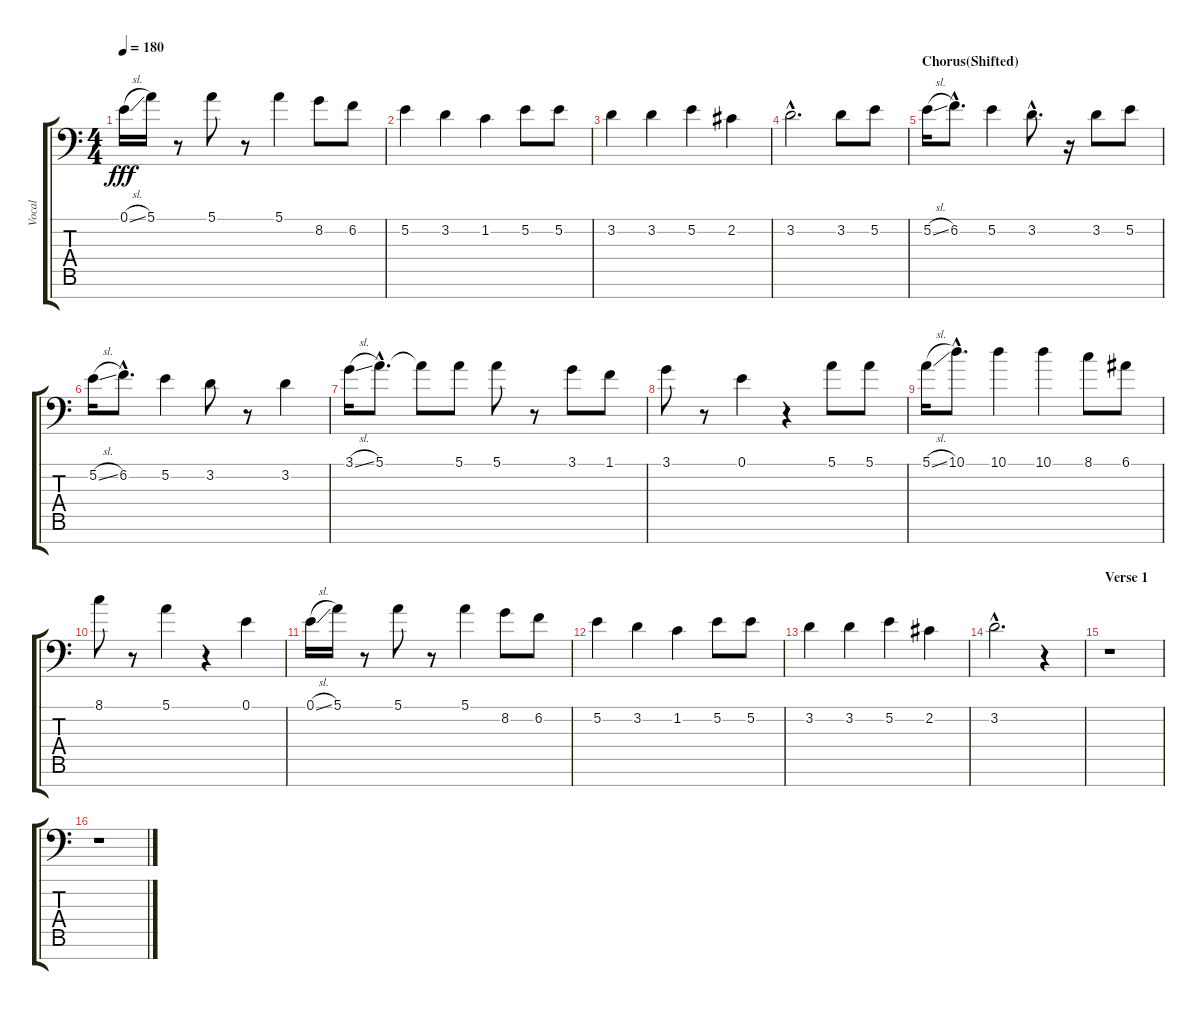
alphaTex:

\track ("Vocal" "Vocal") {instrument flute}
\staff {score tabs}
\tuning (E4 B3 G3 D3 A2 E2 C-1) {hide}
\ts (4 4)
\tempo 180
\clef f4
\ks c
0.1{sl}.16{dy fff} 5.1.16 r.8 5.1.8 r.8 5.1.4 8.2.8 6.2.8 |
5.2.4 3.2.4 1.2.4 5.2.8 5.2.8 |
3.2.4 3.2.4 5.2.4 2.2.4 |
3.2{hac}.2{d} 3.2.8 5.2.8 |
\section ("" "Chorus(Shifted)")
5.2{sl}.16 6.2{hac}.8{d} 5.2.4 3.2{hac}.8{d} r.16 3.2.8 5.2.8 |
5.2{sl}.16 6.2{hac}.8{d} 5.2.4 3.2.8 r.8 3.2.4 |
3.1{sl}.16 5.1{hac}.8{d} 5.1{t}.8 5.1.8 5.1.8 r.8 3.1.8 1.1.8 |
3.1.8 r.8 0.1.4 r.4 5.1.8 5.1.8 |
5.1{sl}.16 10.1{hac}.8{d} 10.1.4 10.1.4 8.1.8 6.1.8 |
8.1.8 r.8 5.1.4 r.4 0.1.4 |
0.1{sl}.16 5.1.16 r.8 5.1.8 r.8 5.1.4 8.2.8 6.2.8 |
5.2.4 3.2.4 1.2.4 5.2.8 5.2.8 |
3.2.4 3.2.4 5.2.4 2.2.4 |
3.2{hac}.2{d} r.4 |
\section ("" "Verse 1")
r.1 |
r.1
